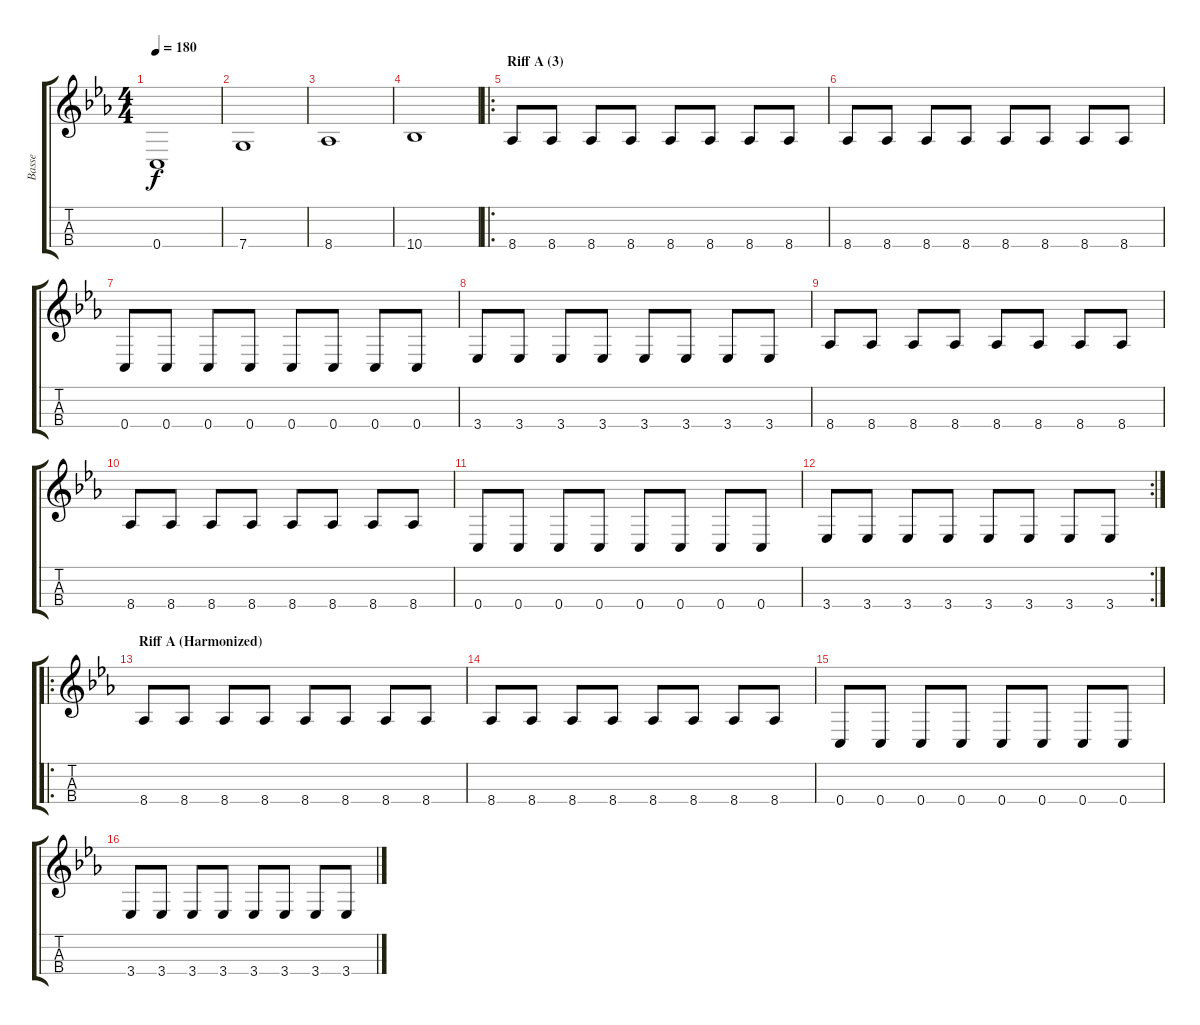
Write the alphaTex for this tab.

\track ("Basse" "Basse") {instrument electricbassfinger}
\staff {score tabs}
\tuning (F3 C3 G2 C2) {hide}
\ts (4 4)
\tempo 180
\clef g2
\ks cminor
0.4.1{dy f} |
7.4.1 |
8.4.1 |
10.4.1 |
\ro
\section ("" "Riff A (3)")
8.4.8 8.4.8 8.4.8 8.4.8 8.4.8 8.4.8 8.4.8 8.4.8 |
8.4.8 8.4.8 8.4.8 8.4.8 8.4.8 8.4.8 8.4.8 8.4.8 |
0.4.8 0.4.8 0.4.8 0.4.8 0.4.8 0.4.8 0.4.8 0.4.8 |
3.4.8 3.4.8 3.4.8 3.4.8 3.4.8 3.4.8 3.4.8 3.4.8 |
8.4.8 8.4.8 8.4.8 8.4.8 8.4.8 8.4.8 8.4.8 8.4.8 |
8.4.8 8.4.8 8.4.8 8.4.8 8.4.8 8.4.8 8.4.8 8.4.8 |
0.4.8 0.4.8 0.4.8 0.4.8 0.4.8 0.4.8 0.4.8 0.4.8 |
\rc 2
3.4.8 3.4.8 3.4.8 3.4.8 3.4.8 3.4.8 3.4.8 3.4.8 |
\ro
\section ("" "Riff A (Harmonized)")
8.4.8 8.4.8 8.4.8 8.4.8 8.4.8 8.4.8 8.4.8 8.4.8 |
8.4.8 8.4.8 8.4.8 8.4.8 8.4.8 8.4.8 8.4.8 8.4.8 |
0.4.8 0.4.8 0.4.8 0.4.8 0.4.8 0.4.8 0.4.8 0.4.8 |
3.4.8 3.4.8 3.4.8 3.4.8 3.4.8 3.4.8 3.4.8 3.4.8
